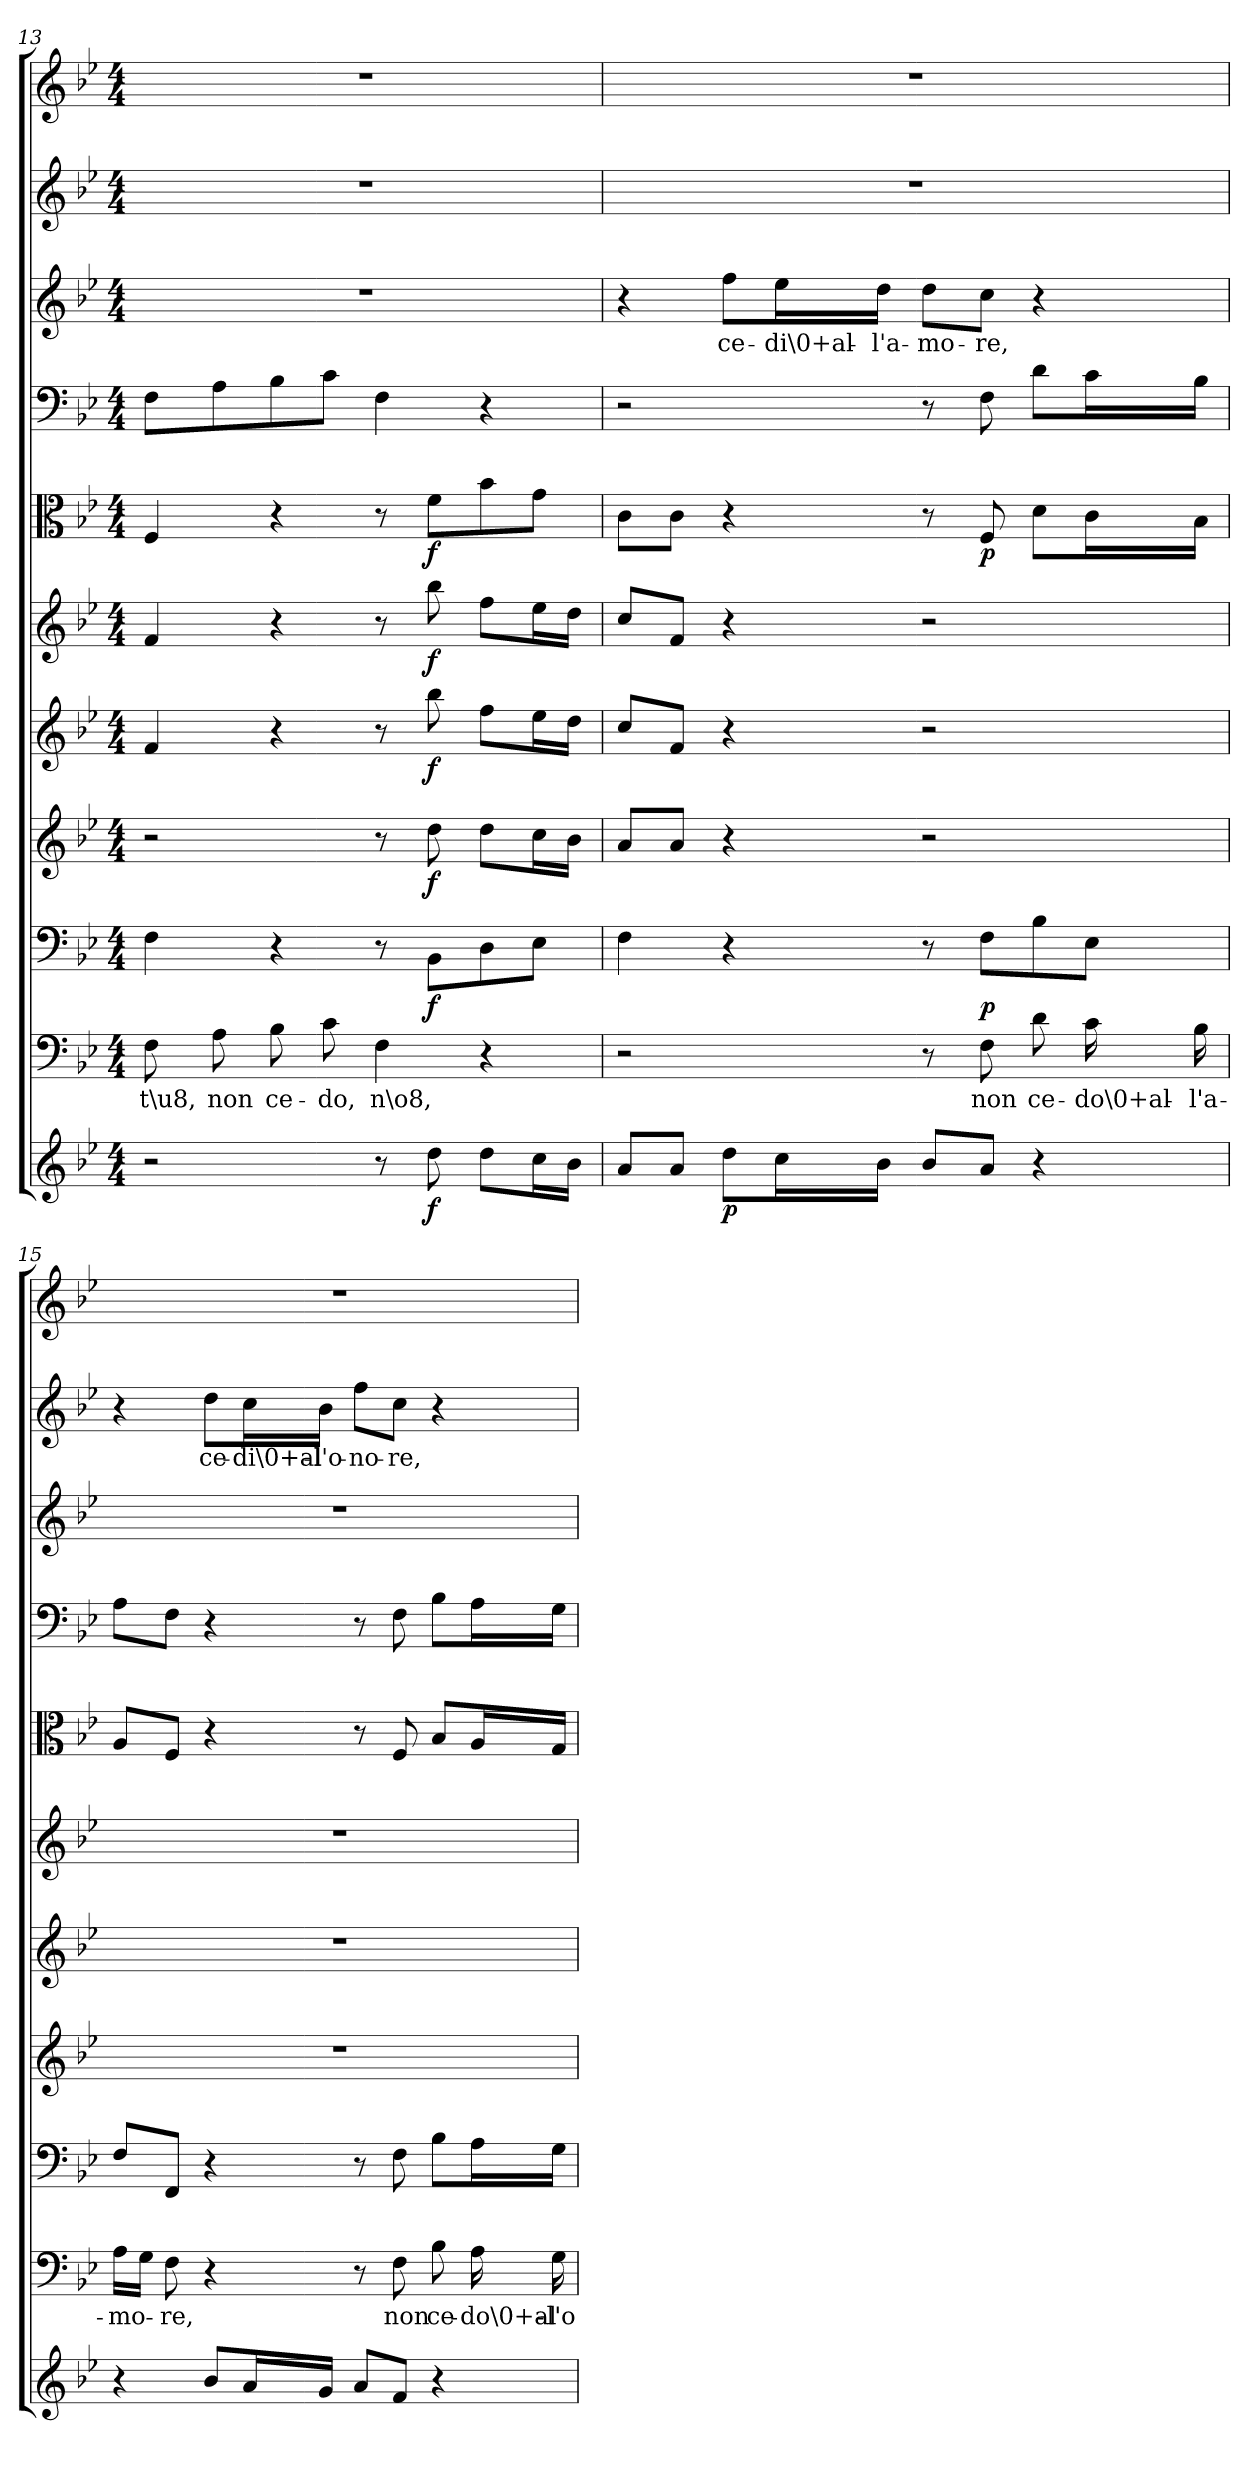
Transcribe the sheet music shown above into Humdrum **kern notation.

**kern	**dynam	**kern	**text	**kern	**dynam	**kern	**dynam	**kern	**dynam	**kern	**dynam	**kern	**dynam	**kern	**kern	**text	**kern	**text	**kern
*part11	*part11	*part10	*part10	*part9	*part9	*part8	*part8	*part7	*part7	*part6	*part6	*part5	*part5	*part4	*part3	*part3	*part2	*part2	*part1
*staff11	*staff11	*staff10	*staff10	*staff9	*staff9	*staff8	*staff8	*staff7	*staff7	*staff6	*staff6	*staff5	*staff5	*staff4	*staff3	*staff3	*staff2	*staff2	*staff1
*clefG2	*	*clefF4	*	*clefF4	*	*clefG2	*	*clefG2	*	*clefG2	*	*clefC3	*	*clefF4	*clefG2	*	*clefG2	*	*clefG2
*k[b-e-]	*	*k[b-e-]	*	*k[b-e-]	*	*k[b-e-]	*	*k[b-e-]	*	*k[b-e-]	*	*k[b-e-]	*	*k[b-e-]	*k[b-e-]	*	*k[b-e-]	*	*k[b-e-]
*B-:	*	*B-:	*	*B-:	*	*B-:	*	*B-:	*	*B-:	*	*B-:	*	*B-:	*B-:	*	*B-:	*	*B-:
*M4/4	*	*M4/4	*	*M4/4	*	*M4/4	*	*M4/4	*	*M4/4	*	*M4/4	*	*M4/4	*M4/4	*	*M4/4	*	*M4/4
=13	=13	=13	=13	=13	=13	=13	=13	=13	=13	=13	=13	=13	=13	=13	=13	=13	=13	=13	=13
2r	.	8F\	-t\u8,	4F\	.	2r	.	4f/	.	4f/	.	4F/	.	8F\L	1r	.	1r	.	1r
.	.	8A\	non	.	.	.	.	.	.	.	.	.	.	8A\	.	.	.	.	.
.	.	8B-\	ce-	4r	.	.	.	4r	.	4r	.	4r	.	8B-\	.	.	.	.	.
.	.	8c\	-do,	.	.	.	.	.	.	.	.	.	.	8c\J	.	.	.	.	.
8r	.	4F\	n\o8,	8r	.	8r	.	8r	.	8r	.	8r	.	4F\	.	.	.	.	.
8dd\	f	.	.	8BB-\L	f	8dd\	f	8bb-\	f	8bb-\	f	8f\L	f	.	.	.	.	.	.
8dd\L	.	4r	.	8D\	.	8dd\L	.	8ff\L	.	8ff\L	.	8b-\	.	4r	.	.	.	.	.
16cc\L	.	.	.	8E-\J	.	16cc\L	.	16ee-\L	.	16ee-\L	.	8g\J	.	.	.	.	.	.	.
16b-\JJ	.	.	.	.	.	16b-\JJ	.	16dd\JJ	.	16dd\JJ	.	.	.	.	.	.	.	.	.
=14	=14	=14	=14	=14	=14	=14	=14	=14	=14	=14	=14	=14	=14	=14	=14	=14	=14	=14	=14
8a/L	.	2r	.	4F\	.	8a/L	.	8cc/L	.	8cc/L	.	8c\L	.	2r	4r	.	1r	.	1r
8a/J	.	.	.	.	.	8a/J	.	8f/J	.	8f/J	.	8c\J	.	.	.	.	.	.	.
8dd\L	p	.	.	4r	.	4r	.	4r	.	4r	.	4r	.	.	8ff\L	ce-	.	.	.
16cc\L	.	.	.	.	.	.	.	.	.	.	.	.	.	.	16ee-\L	-di\0+al-	.	.	.
16b-\JJ	.	.	.	.	.	.	.	.	.	.	.	.	.	.	16dd\JJ	-l'a-	.	.	.
8b-/L	.	8r	.	8r	.	2r	.	2r	.	2r	.	8r	.	8r	8dd\L	-mo-	.	.	.
8a/J	.	8F\	non	8F\L	p	.	.	.	.	.	.	8F/	p	8F\	8cc\J	-re,	.	.	.
4r	.	8d\	ce-	8B-\	.	.	.	.	.	.	.	8d\L	.	8d\L	4r	.	.	.	.
.	.	16c\	-do\0+al-	8E-\J	.	.	.	.	.	.	.	16c\L	.	16c\L	.	.	.	.	.
.	.	16B-\	-l'a-	.	.	.	.	.	.	.	.	16B-\JJ	.	16B-\JJ	.	.	.	.	.
=15	=15	=15	=15	=15	=15	=15	=15	=15	=15	=15	=15	=15	=15	=15	=15	=15	=15	=15	=15
4r	.	16A\LL	-mo-	8F/L	.	1r	.	1r	.	1r	.	8A/L	.	8A\L	1r	.	4r	.	1r
.	.	16G\JJ	.	.	.	.	.	.	.	.	.	.	.	.	.	.	.	.	.
.	.	8F\	-re,	8FF/J	.	.	.	.	.	.	.	8F/J	.	8F\J	.	.	.	.	.
8b-/L	.	4r	.	4r	.	.	.	.	.	.	.	4r	.	4r	.	.	8dd\L	ce-	.
16a/L	.	.	.	.	.	.	.	.	.	.	.	.	.	.	.	.	16cc\L	-di\0+al-	.
16g/JJ	.	.	.	.	.	.	.	.	.	.	.	.	.	.	.	.	16b-\JJ	-l'o-	.
8a/L	.	8r	.	8r	.	.	.	.	.	.	.	8r	.	8r	.	.	8ff\L	-no-	.
8f/J	.	8F\	non	8F\	.	.	.	.	.	.	.	8F/	.	8F\	.	.	8cc\J	-re,	.
4r	.	8B-\	ce-	8B-\L	.	.	.	.	.	.	.	8B-/L	.	8B-\L	.	.	4r	.	.
.	.	16A\	-do\0+al-	16A\L	.	.	.	.	.	.	.	16A/L	.	16A\L	.	.	.	.	.
.	.	16G\	-l'o-	16G\JJ	.	.	.	.	.	.	.	16G/JJ	.	16G\JJ	.	.	.	.	.
=	=	=	=	=	=	=	=	=	=	=	=	=	=	=	=	=	=	=	=
*-	*-	*-	*-	*-	*-	*-	*-	*-	*-	*-	*-	*-	*-	*-	*-	*-	*-	*-	*-
